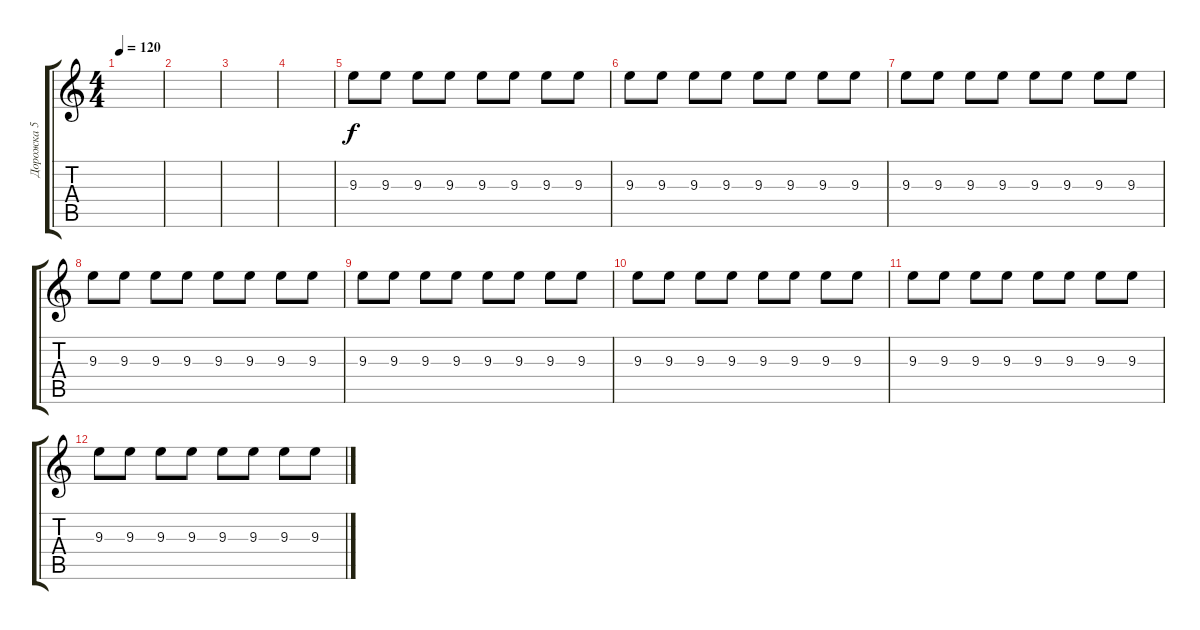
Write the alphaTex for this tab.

\track ("Дорожка 5" "Дорожка 5") {instrument electricguitarclean}
\staff {score tabs}
\tuning (E4 B3 G3 D3 A2 E2) {hide}
\ts (4 4)
\tempo 120
\clef g2
\ks c
|
|
|
|
9.3.8 9.3.8 9.3.8 9.3.8 9.3.8 9.3.8 9.3.8 9.3.8 |
9.3.8 9.3.8 9.3.8 9.3.8 9.3.8 9.3.8 9.3.8 9.3.8 |
9.3.8 9.3.8 9.3.8 9.3.8 9.3.8 9.3.8 9.3.8 9.3.8 |
9.3.8 9.3.8 9.3.8 9.3.8 9.3.8 9.3.8 9.3.8 9.3.8 |
9.3.8 9.3.8 9.3.8 9.3.8 9.3.8 9.3.8 9.3.8 9.3.8 |
9.3.8 9.3.8 9.3.8 9.3.8 9.3.8 9.3.8 9.3.8 9.3.8 |
9.3.8 9.3.8 9.3.8 9.3.8 9.3.8 9.3.8 9.3.8 9.3.8 |
9.3.8 9.3.8 9.3.8 9.3.8 9.3.8 9.3.8 9.3.8 9.3.8
